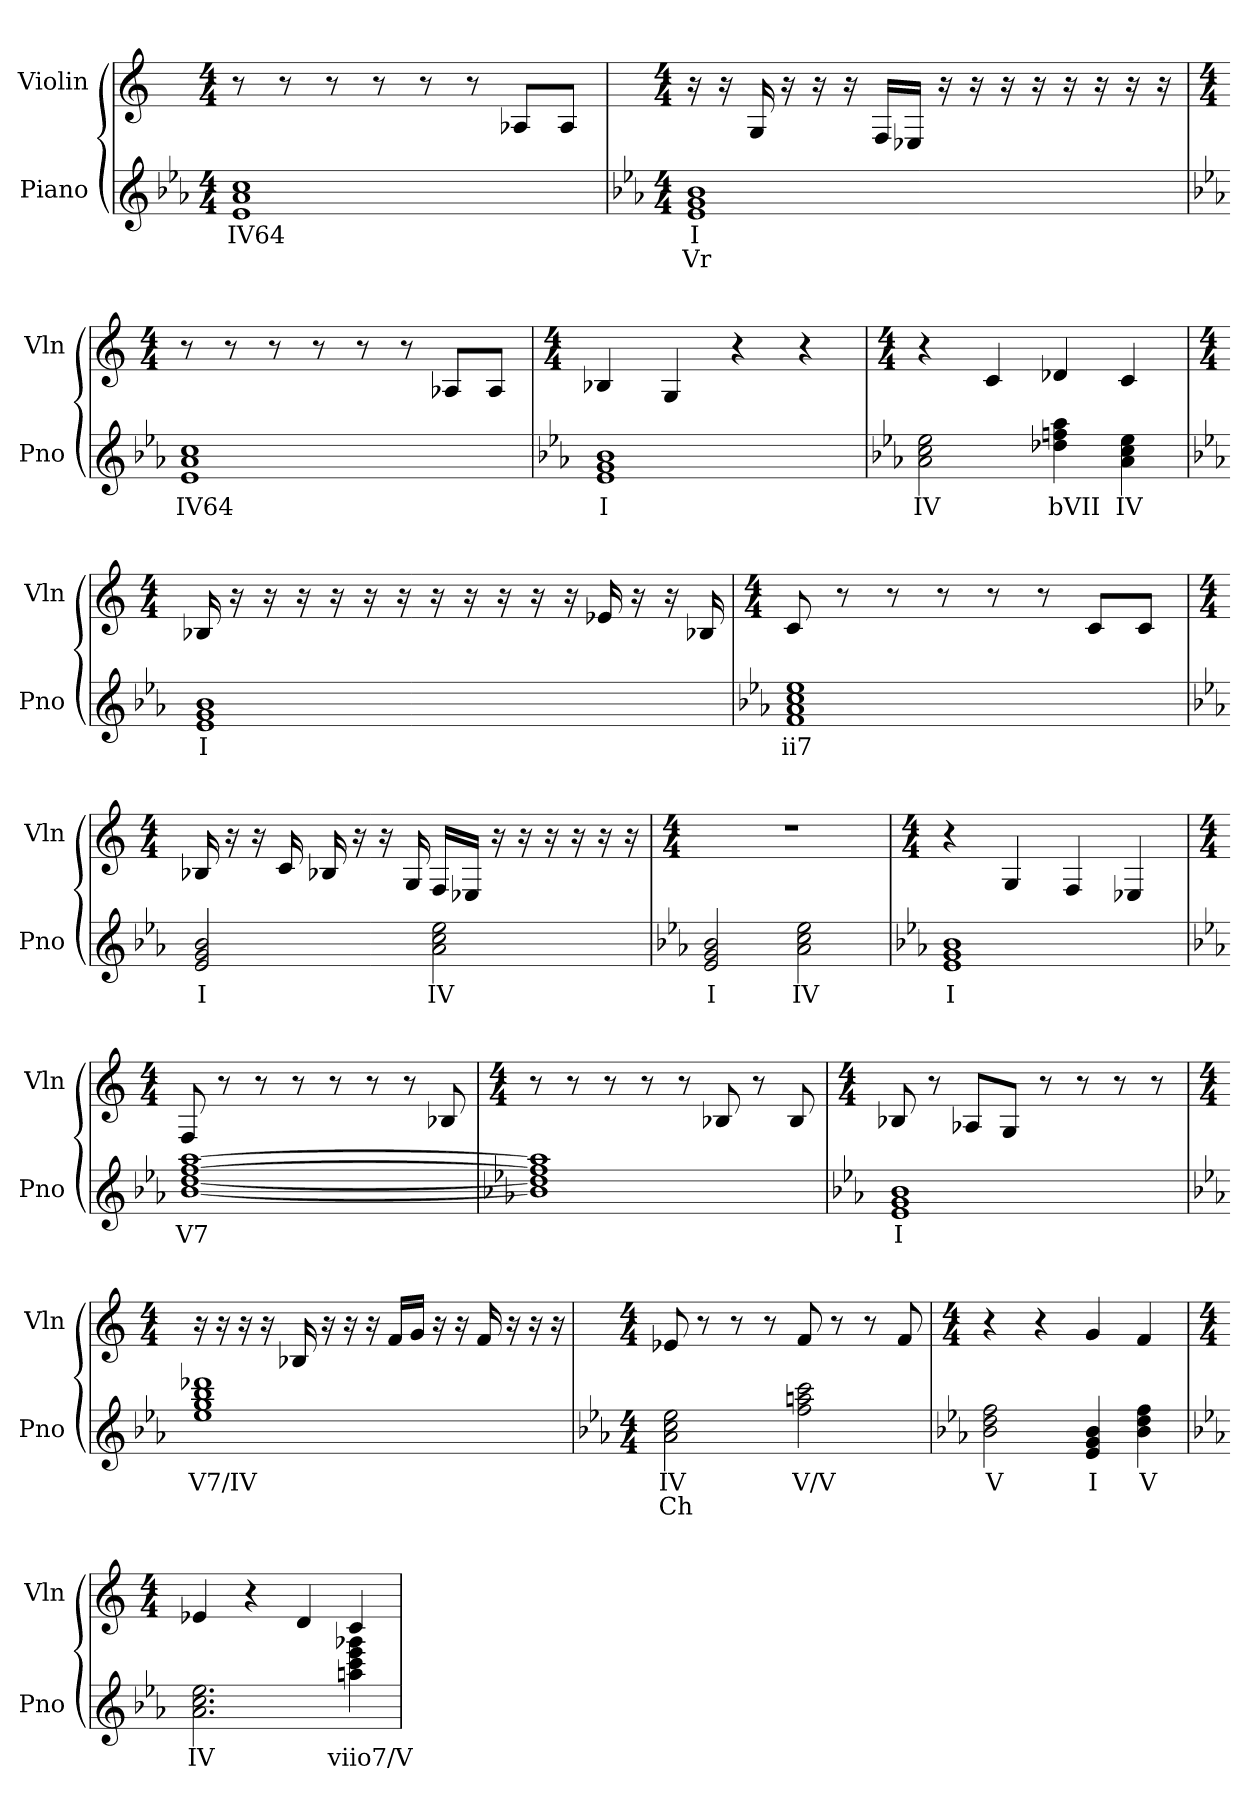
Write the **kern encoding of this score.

**kern	**text	**text	**kern
*part2	*part2	*part2	*part1
*staff2	*staff2	*staff2	*staff1
*I"Piano	*	*	*I"Violin
*I'Pno	*	*	*I'Vln
*k[b-e-a-]	*	*	*
*E-:	*	*	*
*M4/4	*	*	*M4/4
=	=	=	=
1e- 1a- 1cc	IV64	.	8r
.	.	.	8r
.	.	.	8r
.	.	.	8r
.	.	.	8r
.	.	.	8r
.	.	.	8A-XL
.	.	.	8A-J
=	=	=	=
*k[b-e-a-]	*	*	*
*E-:	*	*	*
*M4/4	*	*	*M4/4
1e- 1g 1b-	I	Vr	16r
.	.	.	16r
.	.	.	16G
.	.	.	16r
.	.	.	16r
.	.	.	16r
.	.	.	16FLL
.	.	.	16E-XJJ
.	.	.	16r
.	.	.	16r
.	.	.	16r
.	.	.	16r
.	.	.	16r
.	.	.	16r
.	.	.	16r
.	.	.	16r
=	=	=	=
*k[b-e-a-]	*	*	*
*E-:	*	*	*
*	*	*	*M4/4
1e- 1a- 1cc	IV64	.	8r
.	.	.	8r
.	.	.	8r
.	.	.	8r
.	.	.	8r
.	.	.	8r
.	.	.	8A-XL
.	.	.	8A-J
=	=	=	=
*k[b-e-a-]	*	*	*
*E-:	*	*	*
*	*	*	*M4/4
1e- 1g 1b-	I	.	4B-X
.	.	.	4G
.	.	.	4r
.	.	.	4r
=	=	=	=
*k[b-e-a-]	*	*	*
*E-:	*	*	*
*	*	*	*M4/4
2a- 2cc 2ee-	IV	.	4r
.	.	.	4c
4dd-X 4ffn 4aa-	bVII	.	4d-X
4a- 4cc 4ee-	IV	.	4c
=	=	=	=
*k[b-e-a-]	*	*	*
*E-:	*	*	*
*	*	*	*M4/4
1e- 1g 1b-	I	.	16B-X
.	.	.	16r
.	.	.	16r
.	.	.	16r
.	.	.	16r
.	.	.	16r
.	.	.	16r
.	.	.	16r
.	.	.	16r
.	.	.	16r
.	.	.	16r
.	.	.	16r
.	.	.	16e-X
.	.	.	16r
.	.	.	16r
.	.	.	16B-X
=	=	=	=
*k[b-e-a-]	*	*	*
*E-:	*	*	*
*	*	*	*M4/4
1f 1a- 1cc 1ee-	ii7	.	8c
.	.	.	8r
.	.	.	8r
.	.	.	8r
.	.	.	8r
.	.	.	8r
.	.	.	8cL
.	.	.	8cJ
=	=	=	=
*k[b-e-a-]	*	*	*
*E-:	*	*	*
*	*	*	*M4/4
2e- 2g 2b-	I	.	16B-X
.	.	.	16r
.	.	.	16r
.	.	.	16c
.	.	.	16B-X
.	.	.	16r
.	.	.	16r
.	.	.	16G
2a- 2cc 2ee-	IV	.	16FLL
.	.	.	16E-XJJ
.	.	.	16r
.	.	.	16r
.	.	.	16r
.	.	.	16r
.	.	.	16r
.	.	.	16r
=	=	=	=
*k[b-e-a-]	*	*	*
*E-:	*	*	*
*	*	*	*M4/4
2e- 2g 2b-	I	.	1r
2a- 2cc 2ee-	IV	.	.
=	=	=	=
*k[b-e-a-]	*	*	*
*E-:	*	*	*
*	*	*	*M4/4
1e- 1g 1b-	I	.	4r
.	.	.	4G
.	.	.	4F
.	.	.	4E-X
=	=	=	=
*k[b-e-a-]	*	*	*
*E-:	*	*	*
*	*	*	*M4/4
[1b- [1dd [1ff [1aa-	V7	.	8F
.	.	.	8r
.	.	.	8r
.	.	.	8r
.	.	.	8r
.	.	.	8r
.	.	.	8r
.	.	.	8B-X
=	=	=	=
*k[b-e-a-]	*	*	*
*E-:	*	*	*
*	*	*	*M4/4
1b-] 1dd] 1ff] 1aa-]	.	.	8r
.	.	.	8r
.	.	.	8r
.	.	.	8r
.	.	.	8r
.	.	.	8B-X
.	.	.	8r
.	.	.	8B-
=	=	=	=
*k[b-e-a-]	*	*	*
*E-:	*	*	*
*	*	*	*M4/4
1e- 1g 1b-	I	.	8B-X
.	.	.	8r
.	.	.	8A-XL
.	.	.	8GJ
.	.	.	8r
.	.	.	8r
.	.	.	8r
.	.	.	8r
=	=	=	=
*k[b-e-a-]	*	*	*
*E-:	*	*	*
*	*	*	*M4/4
1ee- 1gg 1bb- 1ddd-X	V7/IV	.	16r
.	.	.	16r
.	.	.	16r
.	.	.	16r
.	.	.	16B-X
.	.	.	16r
.	.	.	16r
.	.	.	16r
.	.	.	16fLL
.	.	.	16gJJ
.	.	.	16r
.	.	.	16r
.	.	.	16f
.	.	.	16r
.	.	.	16r
.	.	.	16r
=	=	=	=
*k[b-e-a-]	*	*	*
*E-:	*	*	*
*M4/4	*	*	*M4/4
2a- 2cc 2ee-	IV	Ch	8e-X
.	.	.	8r
.	.	.	8r
.	.	.	8r
2ff 2aan 2ccc	V/V	.	8f
.	.	.	8r
.	.	.	8r
.	.	.	8f
=	=	=	=
*k[b-e-a-]	*	*	*
*E-:	*	*	*
*	*	*	*M4/4
2b- 2dd 2ff	V	.	4r
.	.	.	4r
4e- 4g 4b-	I	.	4g
4b- 4dd 4ff	V	.	4f
=	=	=	=
*k[b-e-a-]	*	*	*
*E-:	*	*	*
*	*	*	*M4/4
2.a- 2.cc 2.ee-	IV	.	4e-X
.	.	.	4r
.	.	.	4d
4aan 4ccc 4eee- 4ggg-X	viio7/V	.	4c
=	=	=	=
*-	*-	*-	*-
